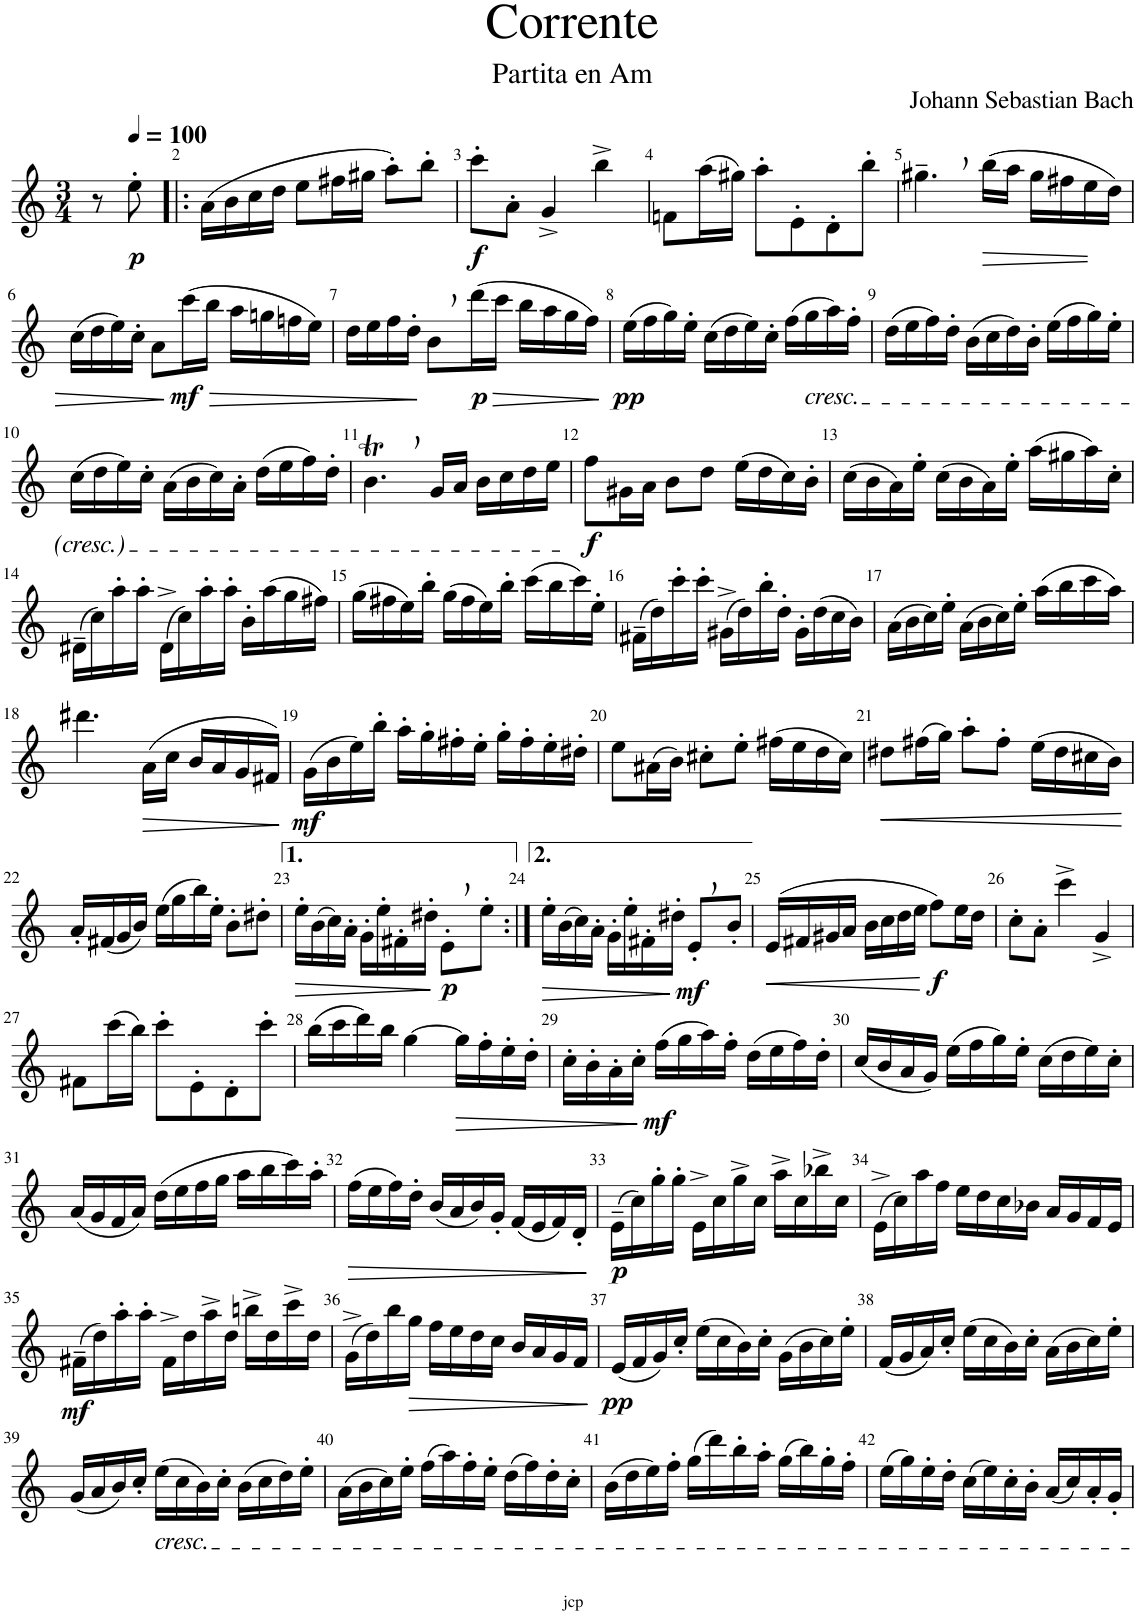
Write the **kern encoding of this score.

**kern	**dynam
*part1	*part1
*staff1	*staff1
*I"Flûte, Piste 1	*
*I'Fl.	*
*clefG2	*
*k[]	*
*M3/4	*
=1	=1
8r	.
*MM100	*
!	!LO:DY:b
8ee'\	p
=2!|:	=2!|:
(16a\LL	.
16b\	.
16cc\	.
16dd\JJ	.
8ee\L	.
16ff#X\L	.
16gg#X\JJ	.
8aa'\L)	.
8bb'\J	.
=3	=3
!	!LO:DY:b
8ccc'\L	f
8a'\J	.
4g^/	.
4bb^\	.
=4	=4
8fn\L	.
(16aa\L	.
16gg#X\JJ)	.
8aa'\L	.
8e'\	.
8d'\	.
8bb'\J	.
=5	=5
4.gg#X~,\	.
!	!LO:HP:b
(16bb\LL	>
16aa\JJ	.
16gg#\LL	.
16ff#X\	.
16ee\	.
16dd\JJ)	.
!!LO:LB:g=z
=6	=6
(16cc\LL	.
16dd\	.
16ee\)	.
16cc'\JJ	.
8a\L	.
!	!LO:HP:n=1:b
!	!LO:DY:n=1:b
(16ccc\L	] > mf
16bb\JJ	.
16aa\LL	.
16ggn\	.
16ffn\	.
16ee\JJ)	.
=7	=7
16dd\LL	.
16ee\	.
16ff\	.
16dd'\JJ	.
8b,\L	]
!	!LO:HP:b
!	!LO:DY:n=1:b
(16ddd\L	> p
16ccc\JJ	.
16bb\LL	.
16aa\	.
16gg\	.
16ff\JJ)	.
.	]
=8	=8
!	!LO:DY:b
(16ee\LL	pp
16ff\	.
16gg\)	.
16ee'\JJ	.
(16cc\LL	.
16dd\	.
16ee\)	.
16cc'\JJ	.
(16ff\LL	.
!LO:TX:b:i:t=cresc.	!
16gg\	.
16aa\)	.
16ff'\JJ	.
=9	=9
(16dd\LL	.
16ee\	.
16ff\)	.
16dd'\JJ	.
(16b\LL	.
16cc\	.
16dd\)	.
16b'\JJ	.
(16ee\LL	.
16ff\	.
16gg\)	.
16ee'\JJ	.
!!LO:LB:g=z
=10	=10
(16cc\LL	.
16dd\	.
16ee\)	.
16cc'\JJ	.
(16a\LL	.
16b\	.
16cc\)	.
16a'\JJ	.
(16dd\LL	.
16ee\	.
16ff\)	.
16dd'\JJ	.
=11	=11
4.bt,\	.
16g/LL	.
16a/JJ	.
16b\LL	.
16cc\	.
16dd\	.
16ee\JJ	.
=12	=12
!	!LO:DY:b
8ff\L	f
16g#X\L	.
16a\JJ	.
8b\L	.
8dd\J	.
(16ee\LL	.
16dd\	.
16cc\)	.
16b'\JJ	.
=13	=13
(16cc\LL	.
16b\	.
16a\)	.
16ee'\JJ	.
(16cc\LL	.
16b\	.
16a\)	.
16ee'\JJ	.
(16aa\LL	.
16gg#X\	.
16aa\)	.
16cc'\JJ	.
!!LO:LB:g=z
=14	=14
(16d#X~\LL	.
16cc\)	.
16aa'\	.
16aa'\JJ	.
(16d#^\LL	.
16cc\)	.
16aa'\	.
16aa'\JJ	.
16b'\LL	.
(16aa\	.
16gg\	.
16ff#X\JJ)	.
=15	=15
(16gg\LL	.
16ff#X\	.
16ee\)	.
16bb'\JJ	.
(16gg\LL	.
16ff#\	.
16ee\)	.
16bb'\JJ	.
(16ccc\LL	.
16bb\	.
16ccc\)	.
16ee'\JJ	.
=16	=16
(16f#X~\LL	.
16dd\)	.
16ccc'\	.
16ccc'\JJ	.
(16g#X^\LL	.
16dd\)	.
16bb'\	.
16dd'\JJ	.
16g#'\LL	.
(16dd\	.
16cc\	.
16b\JJ)	.
=17	=17
(16a\LL	.
16b\	.
16cc\)	.
16ee'\JJ	.
(16a\LL	.
16b\	.
16cc\)	.
16ee'\JJ	.
(16aa\LL	.
16bb\	.
16ccc\	.
16aa\JJ)	.
!!LO:LB:g=z
=18	=18
4.ddd#X\	.
!	!LO:HP:b
(16a\LL	>
16cc\JJ	.
16b/LL	.
16a/	.
16g/	.
16f#X/JJ)	.
.	]
=19	=19
!	!LO:DY:b
(16g\LL	mf
16b\	.
16ee\)	.
16bb'\JJ	.
16aa'\LL	.
16gg'\	.
16ff#X'\	.
16ee'\JJ	.
16gg'\LL	.
16ff#'\	.
16ee'\	.
16dd#X'\JJ	.
=20	=20
8ee\L	.
(16a#X\L	.
16b\JJ)	.
8cc#X'\L	.
8ee'\J	.
(16ff#X\LL	.
16ee\	.
16dd\	.
16cc#\JJ)	.
=21	=21
!	!LO:HP:b
8dd#X\L	<
(16ff#X\L	.
16gg\JJ)	.
8aa'\L	.
8ff#'\J	.
(16ee\LL	.
16dd#\	.
16cc#X\	.
16b\JJ)	.
.	[
!!LO:LB:g=z
=22	=22
16a'/LL	.
(16f#X/	.
16g/	.
16b/JJ)	.
(16ee\LL	.
16gg\	.
16bb\)	.
16ee'\JJ	.
8b'\L	.
8dd#X'\J	.
=23	=23
!	!LO:HP:b
16ee'\LL	>
(16b\	.
16cc\)	.
16a'\JJ	.
16g'\LL	.
16ee'\	.
16f#X'\	.
16dd#X'\JJ	.
!	!LO:DY:n=1:b
8e',\L	] p
8ee'\J	.
=24:|!	=24:|!
!	!LO:HP:b
16ee'\LL	>
(16b\	.
16cc\)	.
16a'\JJ	.
16g'\LL	.
16ee'\	.
16f#X'\	.
16dd#X'\JJ	.
!	!LO:DY:n=1:b
8e',/L	] mf
8b'/J	.
=25	=25
!	!LO:HP:b
(16e/LL	<
16f#X/	.
16g#X/	.
16a/JJ	.
16b\LL	.
16cc\	.
16dd\	.
16ee\JJ	.
!	!LO:DY:n=1:b
8ff\L)	[ f
16ee\L	.
16dd\JJ	.
=26	=26
8cc'\L	.
8a'\J	.
4ccc^\	.
4g^/	.
!!LO:LB:g=z
=27	=27
8f#X\L	.
(16ccc\L	.
16bb\JJ)	.
8ccc'\L	.
8e'\	.
8d'\	.
8ccc'\J	.
=28	=28
(16bb\LL	.
16ccc\	.
16ddd\)	.
16bb\JJ	.
[4gg\	.
!	!LO:HP:b
16gg\LL]	>
16ff'\	.
16ee'\	.
16dd'\JJ	.
=29	=29
16cc'\LL	.
16b'\	.
16a'\	.
16cc'\JJ	.
!	!LO:DY:n=1:b
(16ff\LL	] mf
16gg\	.
16aa\)	.
16ff'\JJ	.
(16dd\LL	.
16ee\	.
16ff\)	.
16dd'\JJ	.
=30	=30
(16cc/LL	.
16b/	.
16a/	.
16g/JJ)	.
(16ee\LL	.
16ff\	.
16gg\)	.
16ee'\JJ	.
(16cc\LL	.
16dd\	.
16ee\)	.
16cc'\JJ	.
!!LO:LB:g=z
=31	=31
(16a/LL	.
16g/	.
16f/	.
16a/JJ)	.
(16dd\LL	.
16ee\	.
16ff\	.
16gg\JJ	.
16aa\LL	.
16bb\	.
16ccc\)	.
16aa'\JJ	.
=32	=32
!	!LO:HP:b
(16ff\LL	>
16ee\	.
16ff\)	.
16dd'\JJ	.
(16b/LL	.
16a/	.
16b/)	.
16g'/JJ	.
(16f/LL	.
16e/	.
16f/)	.
16d'/JJ	.
.	]
=33	=33
!	!LO:DY:b
(16e~\LL	p
16cc\)	.
16gg'\	.
16gg'\JJ	.
16e^\LL	.
16cc\	.
16gg^\	.
16cc\JJ	.
16aa^\LL	.
16cc\	.
16bb-X^\	.
16cc\JJ	.
=34	=34
(16e^\LL	.
16cc\)	.
16aa\	.
16ff\JJ	.
16ee\LL	.
16dd\	.
16cc\	.
16b-X\JJ	.
16a/LL	.
16g/	.
16f/	.
16e/JJ	.
!!LO:LB:g=z
=35	=35
!	!LO:DY:b
(16f#X~\LL	mf
16dd\)	.
16aa'\	.
16aa'\JJ	.
16f#^\LL	.
16dd\	.
16aa^\	.
16dd\JJ	.
16bbn^\LL	.
16dd\	.
16ccc^\	.
16dd\JJ	.
=36	=36
(16g^\LL	.
16dd\)	.
16bb\	.
!	!LO:HP:b
16gg\JJ	>
16ff\LL	.
16ee\	.
16dd\	.
16cc\JJ	.
16b/LL	.
16a/	.
16g/	.
16f/JJ	.
.	]
=37	=37
!	!LO:DY:b
(16e/LL	pp
16f/	.
16g/)	.
16cc'/JJ	.
(16ee\LL	.
16cc\	.
16b\)	.
16cc'\JJ	.
(16g\LL	.
16b\	.
16cc\)	.
16ee'\JJ	.
=38	=38
(16f/LL	.
16g/	.
16a/)	.
16cc'/JJ	.
(16ee\LL	.
16cc\	.
16b\)	.
16cc'\JJ	.
(16a\LL	.
16b\	.
16cc\)	.
16ee'\JJ	.
!!LO:LB:g=z
=39	=39
(16g/LL	.
16a/	.
16b/)	.
16cc'/JJ	.
!LO:TX:b:i:t=cresc.	!
(16ee\LL	.
16cc\	.
16b\)	.
16cc'\JJ	.
(16b\LL	.
16cc\	.
16dd\)	.
16ee'\JJ	.
=40	=40
(16a\LL	.
16b\	.
16cc\)	.
16ee'\JJ	.
(16ff\LL	.
16aa\)	.
16ff'\	.
16ee'\JJ	.
(16dd\LL	.
16ff\)	.
16dd'\	.
16cc'\JJ	.
=41	=41
(16b\LL	.
16dd\	.
16ee\)	.
16ff'\JJ	.
(16gg\LL	.
16ddd\)	.
16bb'\	.
16aa'\JJ	.
(16gg\LL	.
16bb\)	.
16gg'\	.
16ff'\JJ	.
=42	=42
(16ee\LL	.
16gg\)	.
16ee'\	.
16dd'\JJ	.
(16cc\LL	.
16ee\)	.
16cc'\	.
16b'\JJ	.
(16a/LL	.
16cc/)	.
16a'/	.
16g'/JJ	.
=	=
*-	*-
